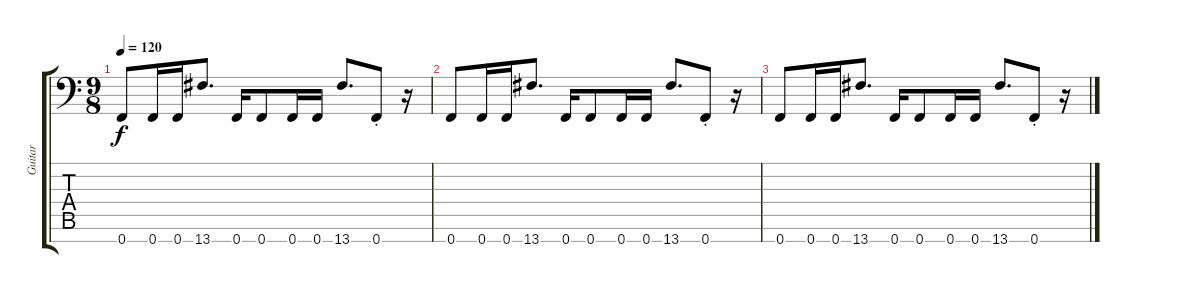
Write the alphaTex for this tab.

\track ("Guitar" "Guitar") {instrument overdrivenguitar}
\staff {score tabs}
\tuning (Bb3 Gb3 Db3 Ab2 Eb2 Bb1 F1) {hide}
\ts (9 8)
\tempo 120
\clef f4
\ks c
0.7.8{dy f} 0.7.16 0.7.16 13.7.8{d} 0.7.16 0.7.8 0.7.16 0.7.16 13.7.8{d} 0.7{st}.8 r.16 |
0.7.8 0.7.16 0.7.16 13.7.8{d} 0.7.16 0.7.8 0.7.16 0.7.16 13.7.8{d} 0.7{st}.8 r.16 |
0.7.8 0.7.16 0.7.16 13.7.8{d} 0.7.16 0.7.8 0.7.16 0.7.16 13.7.8{d} 0.7{st}.8 r.16
